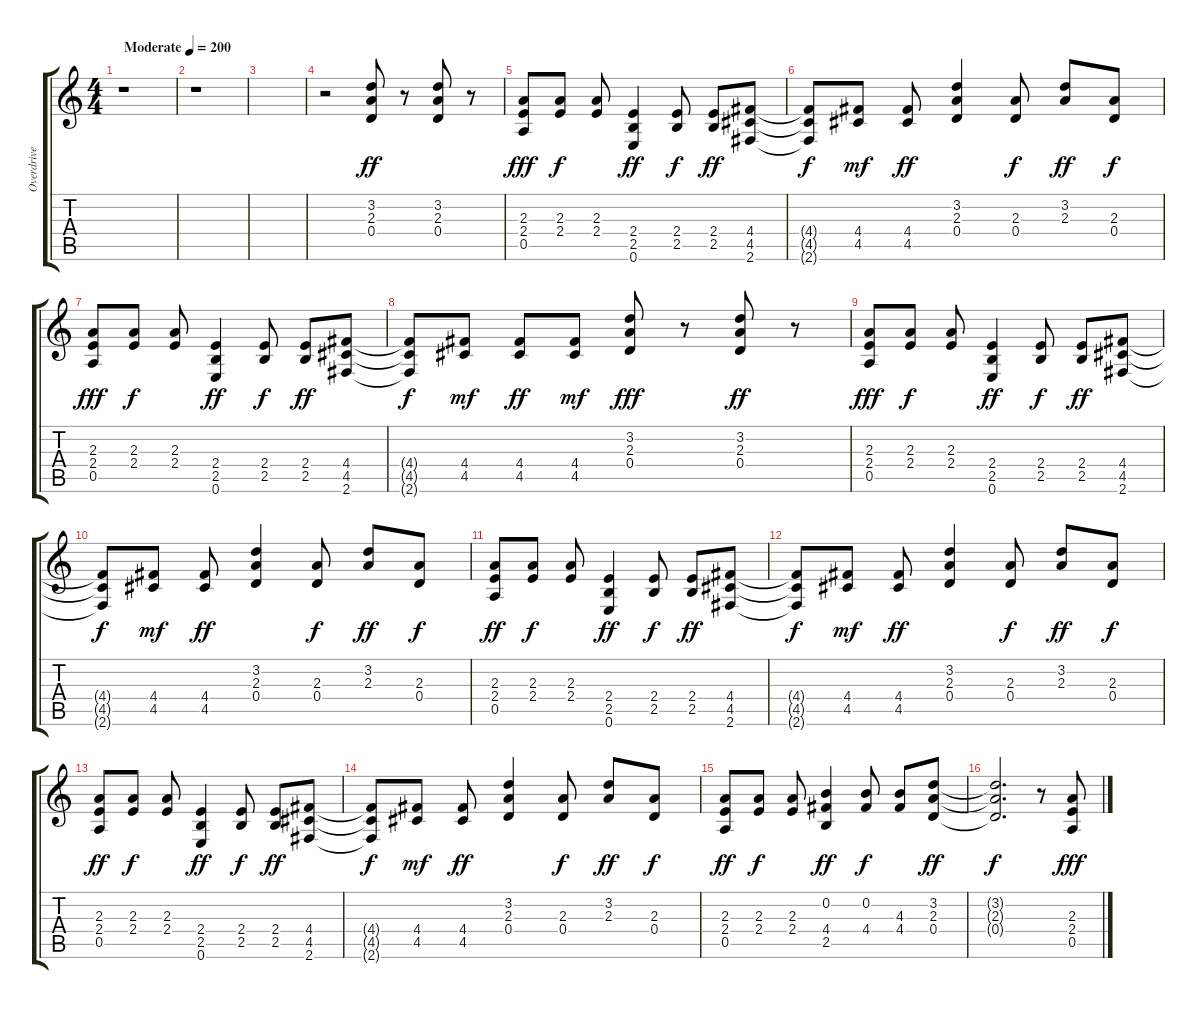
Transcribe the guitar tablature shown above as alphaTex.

\track ("Overdrive Effect2(Ka)" "Overdrive ") {instrument overdrivenguitar}
\staff {score tabs}
\tuning (E4 B3 G3 D3 A2 E2) {hide}
\ts (4 4)
\tempo (200 "Moderate")
\clef g2
\ks c
r.1{dy ff instrument overdrivenguitar} |
r.1 |
|
r.2 (3.2 2.3 0.4).8 r.8 (3.2 2.3 0.4).8 r.8 |
(2.3 2.4 0.5).8{dy fff} (2.3 2.4).8{dy f} (2.3 2.4).8 (2.4 2.5 0.6).4{dy ff} (2.4 2.5).8{dy f} (2.4 2.5).8{dy ff} (4.4 4.5 2.6).8 |
(4.4{t} 4.5{t} 2.6{t}).8{dy f} (4.4 4.5).8{dy mf} (4.4 4.5).8{dy ff} (3.2 2.3 0.4).4 (2.3 0.4).8{dy f} (3.2 2.3).8{dy ff} (2.3 0.4).8{dy f} |
(2.3 2.4 0.5).8{dy fff} (2.3 2.4).8{dy f} (2.3 2.4).8 (2.4 2.5 0.6).4{dy ff} (2.4 2.5).8{dy f} (2.4 2.5).8{dy ff} (4.4 4.5 2.6).8 |
(4.4{t} 4.5{t} 2.6{t}).8{dy f} (4.4 4.5).8{dy mf} (4.4 4.5).8{dy ff} (4.4 4.5).8{dy mf} (3.2 2.3 0.4).8{dy fff} r.8 (3.2 2.3 0.4).8{dy ff} r.8 |
(2.3 2.4 0.5).8{dy fff} (2.3 2.4).8{dy f} (2.3 2.4).8 (2.4 2.5 0.6).4{dy ff} (2.4 2.5).8{dy f} (2.4 2.5).8{dy ff} (4.4 4.5 2.6).8 |
(4.4{t} 4.5{t} 2.6{t}).8{dy f} (4.4 4.5).8{dy mf} (4.4 4.5).8{dy ff} (3.2 2.3 0.4).4 (2.3 0.4).8{dy f} (3.2 2.3).8{dy ff} (2.3 0.4).8{dy f} |
(2.3 2.4 0.5).8{dy ff} (2.3 2.4).8{dy f} (2.3 2.4).8 (2.4 2.5 0.6).4{dy ff} (2.4 2.5).8{dy f} (2.4 2.5).8{dy ff} (4.4 4.5 2.6).8 |
(4.4{t} 4.5{t} 2.6{t}).8{dy f} (4.4 4.5).8{dy mf} (4.4 4.5).8{dy ff} (3.2 2.3 0.4).4 (2.3 0.4).8{dy f} (3.2 2.3).8{dy ff} (2.3 0.4).8{dy f} |
(2.3 2.4 0.5).8{dy ff} (2.3 2.4).8{dy f} (2.3 2.4).8 (2.4 2.5 0.6).4{dy ff} (2.4 2.5).8{dy f} (2.4 2.5).8{dy ff} (4.4 4.5 2.6).8 |
(4.4{t} 4.5{t} 2.6{t}).8{dy f} (4.4 4.5).8{dy mf} (4.4 4.5).8{dy ff} (3.2 2.3 0.4).4 (2.3 0.4).8{dy f} (3.2 2.3).8{dy ff} (2.3 0.4).8{dy f} |
(2.3 2.4 0.5).8{dy ff} (2.3 2.4).8{dy f} (2.3 2.4).8 (0.2 4.4 2.5).4{dy ff} (0.2 4.4).8{dy f} (4.3 4.4).8 (3.2 2.3 0.4).8{dy ff} |
(3.2{t} 2.3{t} 0.4{t}).2{d dy f} r.8 (2.3 2.4 0.5).8{dy fff}
